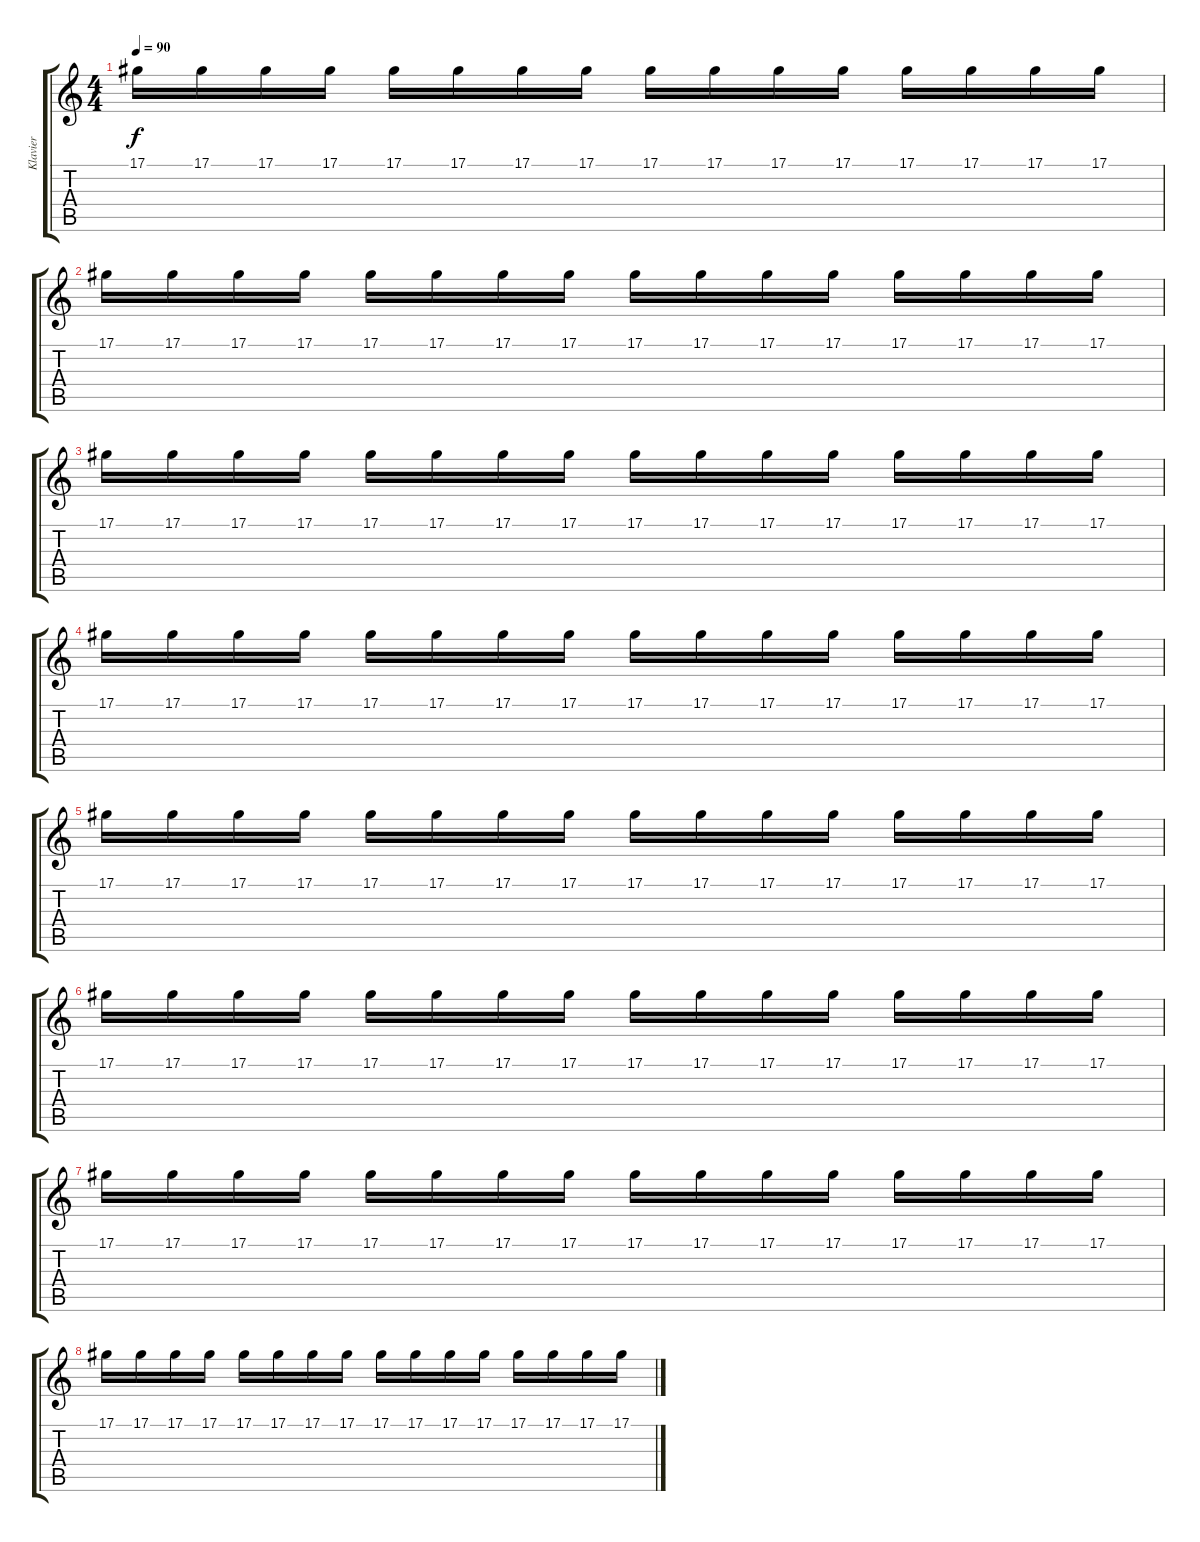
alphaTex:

\track ("Klavier" "Klavier") {instrument honkytonkpiano}
\staff {score tabs}
\tuning (Eb4 Bb3 Gb3 Db3 Ab2 Eb2) {hide}
\ts (4 4)
\tempo 90
\clef g2
\ks c
17.1.16{dy f} 17.1.16 17.1.16 17.1.16 17.1.16 17.1.16 17.1.16 17.1.16 17.1.16 17.1.16 17.1.16 17.1.16 17.1.16 17.1.16 17.1.16 17.1.16 |
17.1.16 17.1.16 17.1.16 17.1.16 17.1.16 17.1.16 17.1.16 17.1.16 17.1.16 17.1.16 17.1.16 17.1.16 17.1.16 17.1.16 17.1.16 17.1.16 |
17.1.16 17.1.16 17.1.16 17.1.16 17.1.16 17.1.16 17.1.16 17.1.16 17.1.16 17.1.16 17.1.16 17.1.16 17.1.16 17.1.16 17.1.16 17.1.16 |
17.1.16 17.1.16 17.1.16 17.1.16 17.1.16 17.1.16 17.1.16 17.1.16 17.1.16 17.1.16 17.1.16 17.1.16 17.1.16 17.1.16 17.1.16 17.1.16 |
17.1.16 17.1.16 17.1.16 17.1.16 17.1.16 17.1.16 17.1.16 17.1.16 17.1.16 17.1.16 17.1.16 17.1.16 17.1.16 17.1.16 17.1.16 17.1.16 |
17.1.16 17.1.16 17.1.16 17.1.16 17.1.16 17.1.16 17.1.16 17.1.16 17.1.16 17.1.16 17.1.16 17.1.16 17.1.16 17.1.16 17.1.16 17.1.16 |
17.1.16 17.1.16 17.1.16 17.1.16 17.1.16 17.1.16 17.1.16 17.1.16 17.1.16 17.1.16 17.1.16 17.1.16 17.1.16 17.1.16 17.1.16 17.1.16 |
17.1.16 17.1.16 17.1.16 17.1.16 17.1.16 17.1.16 17.1.16 17.1.16 17.1.16 17.1.16 17.1.16 17.1.16 17.1.16 17.1.16 17.1.16 17.1.16
